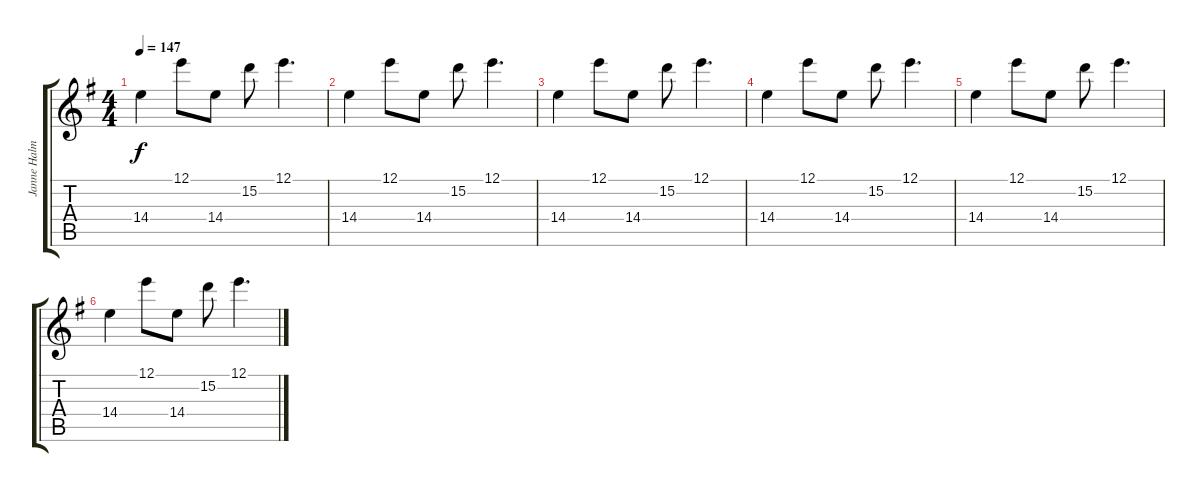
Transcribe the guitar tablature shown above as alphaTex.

\track ("Janne Halmkrona" "Janne Halm") {instrument distortionguitar}
\staff {score tabs}
\tuning (E4 B3 G3 D3 A2 E2) {hide}
\ts (4 4)
\tempo 147
\clef g2
\ks eminor
14.4.4{dy f} 12.1.8 14.4.8 15.2.8 12.1.4{d} |
14.4.4 12.1.8 14.4.8 15.2.8 12.1.4{d} |
14.4.4 12.1.8 14.4.8 15.2.8 12.1.4{d} |
14.4.4 12.1.8 14.4.8 15.2.8 12.1.4{d} |
14.4.4 12.1.8 14.4.8 15.2.8 12.1.4{d} |
14.4.4 12.1.8 14.4.8 15.2.8 12.1.4{d}
